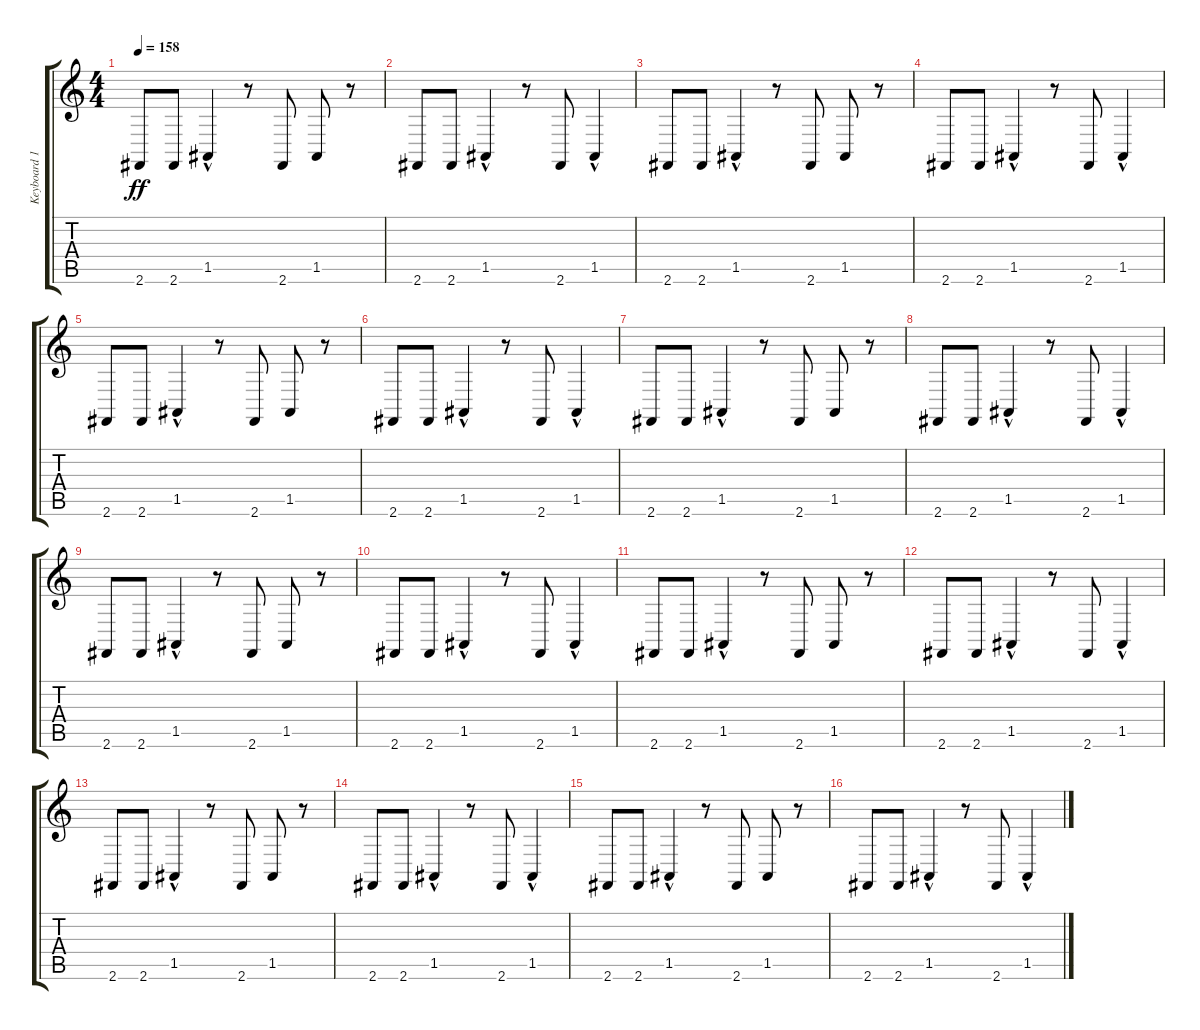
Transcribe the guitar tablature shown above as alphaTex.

\track ("Keyboard 1" "Keyboard 1") {instrument acousticgrandpiano}
\staff {score tabs}
\tuning (E4 B3 G3 D3 A2 E2) {hide}
\ts (4 4)
\tempo 158
\clef g2
\ks c
2.6.8{dy ff} 2.6.8 1.5{hac}.4 r.8 2.6.8 1.5.8 r.8 |
2.6.8 2.6.8 1.5{hac}.4 r.8 2.6.8 1.5{hac}.4 |
2.6.8 2.6.8 1.5{hac}.4 r.8 2.6.8 1.5.8 r.8 |
2.6.8 2.6.8 1.5{hac}.4 r.8 2.6.8 1.5{hac}.4 |
2.6.8 2.6.8 1.5{hac}.4 r.8 2.6.8 1.5.8 r.8 |
2.6.8 2.6.8 1.5{hac}.4 r.8 2.6.8 1.5{hac}.4 |
2.6.8 2.6.8 1.5{hac}.4 r.8 2.6.8 1.5.8 r.8 |
2.6.8 2.6.8 1.5{hac}.4 r.8 2.6.8 1.5{hac}.4 |
2.6.8 2.6.8 1.5{hac}.4 r.8 2.6.8 1.5.8 r.8 |
2.6.8 2.6.8 1.5{hac}.4 r.8 2.6.8 1.5{hac}.4 |
2.6.8 2.6.8 1.5{hac}.4 r.8 2.6.8 1.5.8 r.8 |
2.6.8 2.6.8 1.5{hac}.4 r.8 2.6.8 1.5{hac}.4 |
2.6.8 2.6.8 1.5{hac}.4 r.8 2.6.8 1.5.8 r.8 |
2.6.8 2.6.8 1.5{hac}.4 r.8 2.6.8 1.5{hac}.4 |
2.6.8 2.6.8 1.5{hac}.4 r.8 2.6.8 1.5.8 r.8 |
2.6.8 2.6.8 1.5{hac}.4 r.8 2.6.8 1.5{hac}.4
